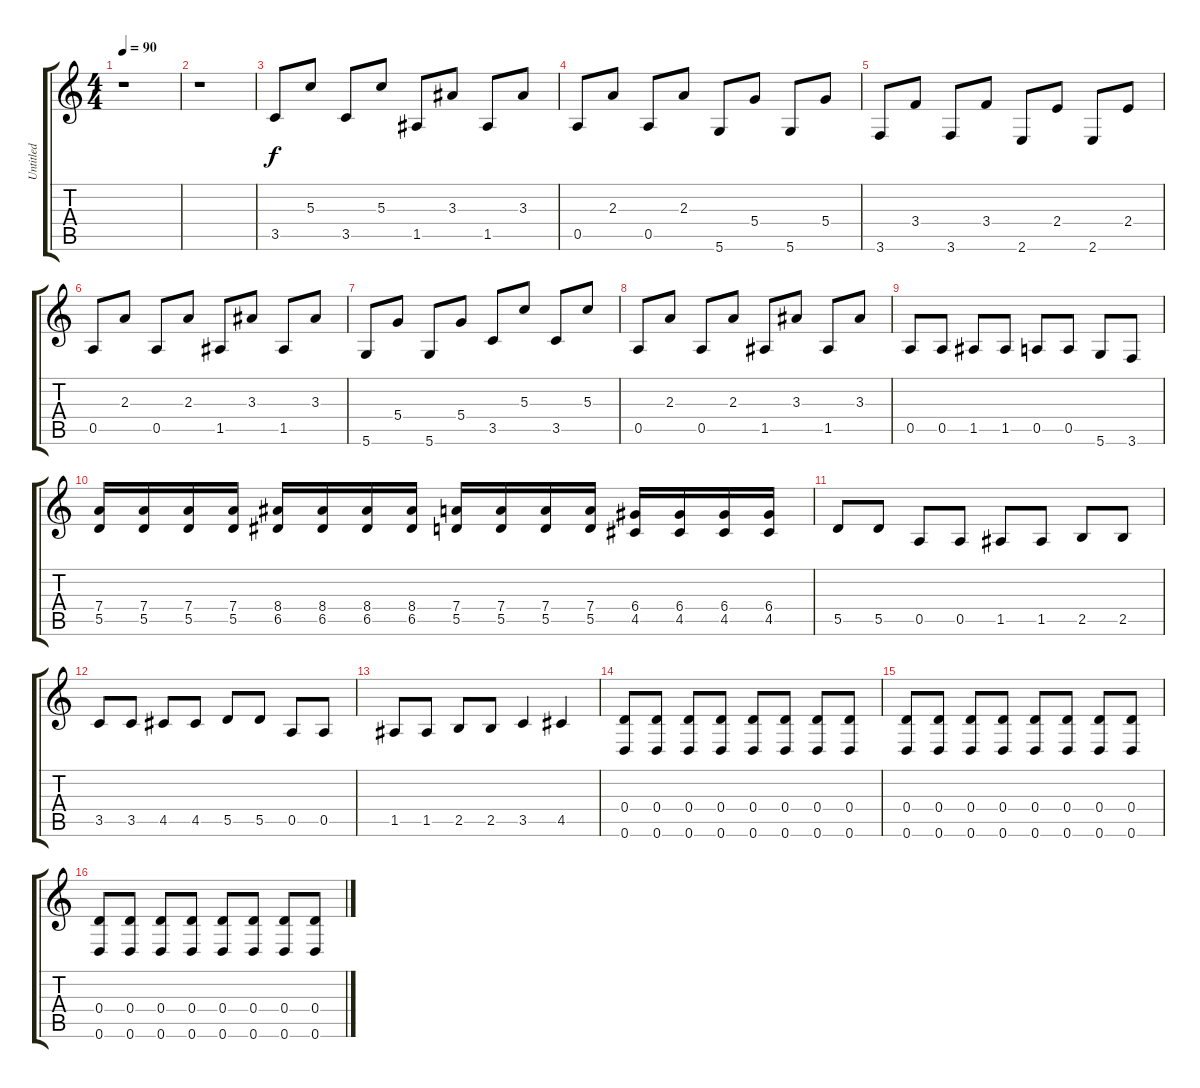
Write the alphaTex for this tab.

\track ("Untitled" "Untitled") {instrument distortionguitar}
\staff {score tabs}
\tuning (E4 B3 G3 D3 A2 D2) {hide}
\ts (4 4)
\tempo 90
\clef g2
\ks c
r.1{dy f} |
r.1 |
3.5.8 5.3.8 3.5.8 5.3.8 1.5.8 3.3.8 1.5.8 3.3.8 |
0.5.8 2.3.8 0.5.8 2.3.8 5.6.8 5.4.8 5.6.8 5.4.8 |
3.6.8 3.4.8 3.6.8 3.4.8 2.6.8 2.4.8 2.6.8 2.4.8 |
0.5.8 2.3.8 0.5.8 2.3.8 1.5.8 3.3.8 1.5.8 3.3.8 |
5.6.8 5.4.8 5.6.8 5.4.8 3.5.8 5.3.8 3.5.8 5.3.8 |
0.5.8 2.3.8 0.5.8 2.3.8 1.5.8 3.3.8 1.5.8 3.3.8 |
0.5.8 0.5.8 1.5.8 1.5.8 0.5.8 0.5.8 5.6.8 3.6.8 |
(7.4 5.5).16 (7.4 5.5).16 (7.4 5.5).16 (7.4 5.5).16 (8.4 6.5).16 (8.4 6.5).16 (8.4 6.5).16 (8.4 6.5).16 (7.4 5.5).16 (7.4 5.5).16 (7.4 5.5).16 (7.4 5.5).16 (6.4 4.5).16 (6.4 4.5).16 (6.4 4.5).16 (6.4 4.5).16 |
5.5.8 5.5.8 0.5.8 0.5.8 1.5.8 1.5.8 2.5.8 2.5.8 |
3.5.8 3.5.8 4.5.8 4.5.8 5.5.8 5.5.8 0.5.8 0.5.8 |
1.5.8 1.5.8 2.5.8 2.5.8 3.5.4 4.5.4 |
(0.4 0.6).8 (0.4 0.6).8 (0.4 0.6).8 (0.4 0.6).8 (0.4 0.6).8 (0.4 0.6).8 (0.4 0.6).8 (0.4 0.6).8 |
(0.4 0.6).8 (0.4 0.6).8 (0.4 0.6).8 (0.4 0.6).8 (0.4 0.6).8 (0.4 0.6).8 (0.4 0.6).8 (0.4 0.6).8 |
(0.4 0.6).8 (0.4 0.6).8 (0.4 0.6).8 (0.4 0.6).8 (0.4 0.6).8 (0.4 0.6).8 (0.4 0.6).8 (0.4 0.6).8
